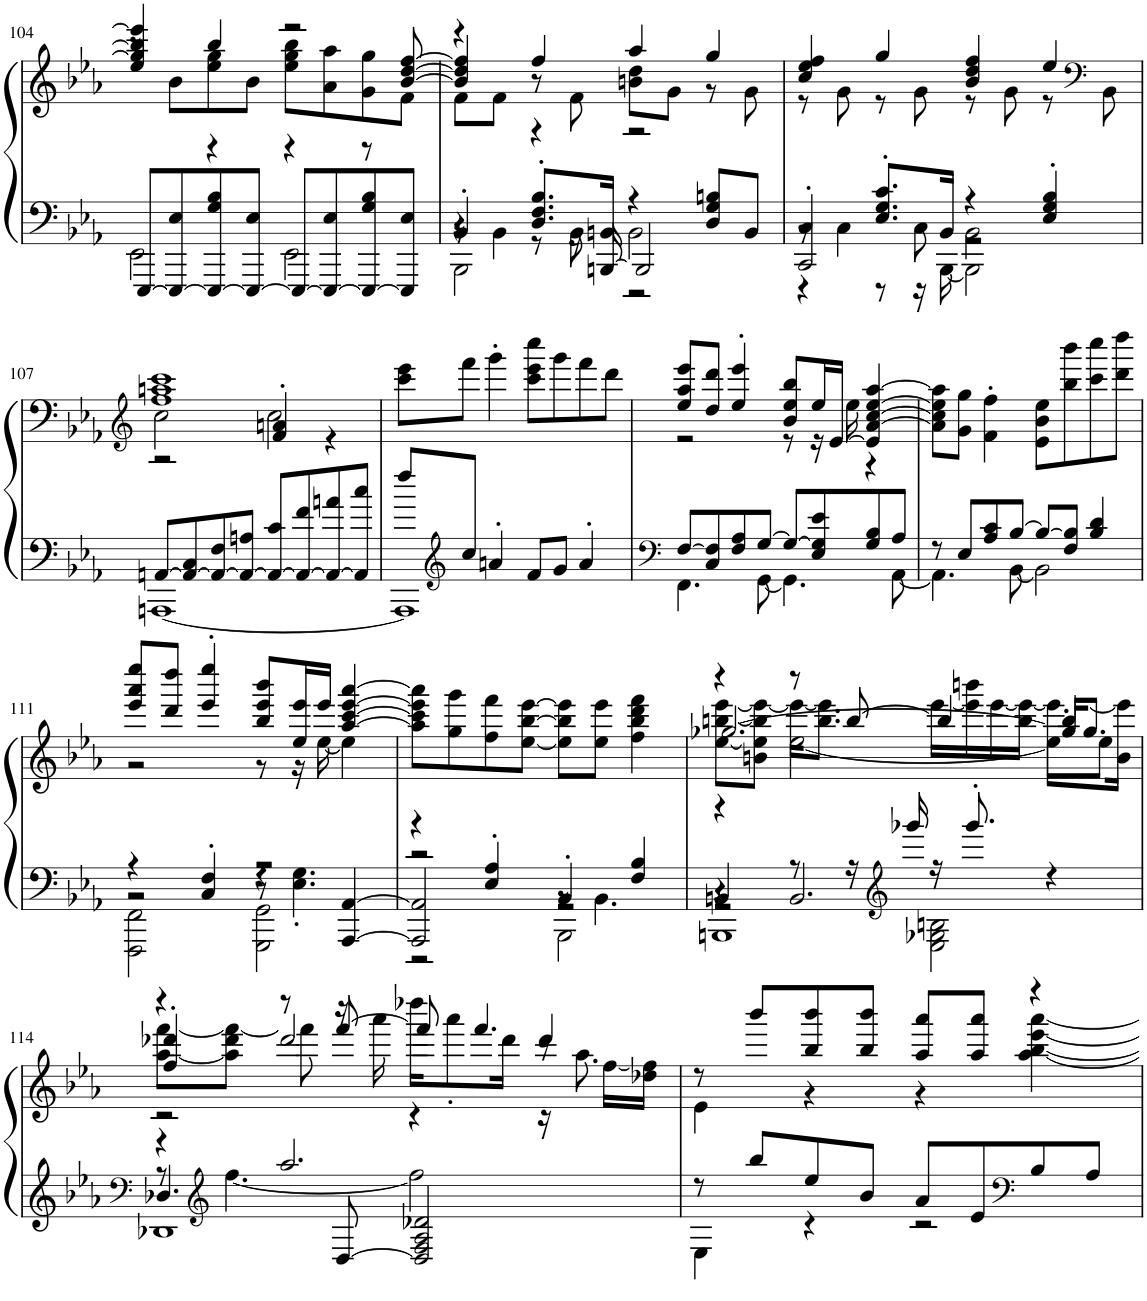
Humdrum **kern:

**kern	**kern
*part1	*part1
*staff2	*staff1
*I"Piano, Klavier	*
*I'Pno.	*
!!LO:PB:g=z
*clefF4	*clefG2
*k[b-e-a-]	*k[b-e-a-]
*M4/4	*M4/4
=104	=104
*^	*^
*	*	*	*^
[8EEE-/L	2EE-\	4gg/] 4bb-/] 4eee-/]	8r	4ee-/
8EEE-/_ 8E-/	.	.	8b-\L	.
8EEE-/_ 8G/ 8B-/	.	4bb-/	8ee-\ 8gg\	4r
8EEE-/_ 8E-/J	.	.	8b-\J	.
8EEE-/L_	2EE-\	2r	8ee-\ 8gg\ 8bb-\L	4r
8EEE-/_ 8E-/	.	.	8a-\ 8aa-\	.
8EEE-/_ 8G/ 8B-/	.	.	8g\ 8gg\	8r
8EEE-/] 8E-/J	.	.	8f\J	[8b-/ [8dd/ [8ff/
=105	=105	=105	=105	=105
*^	*^	*	*	*
4BB-'/	8r	4r	2BBB-\	4r	8f\L	4b-/] 4dd/] 4ff/]
.	4BB-\	.	.	.	8f\J	.
8.D/' 8.F/' 8.B-/'L	.	8r	.	4ff/	8r	4r
.	8BB-\	16r	.	.	8f\	.
16BBn/Jk	.	[16BBBn/	.	.	.	.
4r	2BB\	2BBB/]	2r	4aa-/	8bn\ 8dd\L	2r
.	.	.	.	.	8g\J	.
8D/ 8G/ 8Bn/L	.	.	.	4gg/	8r	.
8BB/J	.	.	.	.	8g\	.
*	*	*	*	*	*v	*v
=106	=106	=106	=106	=106	=106
4C'/	8r	2CC/	4r	4cc/ 4ee-/ 4ff/	8r
.	4C\	.	.	.	8g\
8.E-/' 8.G/' 8.c/'L	.	.	8r	4gg/	8r
.	8C\	.	16r	.	8g\
16BB-/Jk	.	.	[16BBB-\	.	.
4r	2BB-\	2r	2BBB-\]	4b-/ 4dd/ 4ff/	8r
.	.	.	.	.	8g\
4E-/' 4G/' 4B-/'	.	.	.	4ee-/	8r
*	*	*	*	*clefF4	*
.	.	.	.	.	8BB-\
*v	*v	*v	*v	*	*
*	*v	*v
!!LO:LB:g=z
=107	=107
*	*clefG2
*^	*^
*	*	*	*^
[8AAn/L	[1AAAn	1ff 1aan 1ccc	2cc\	2r
8AA/_ 8C/	.	.	.	.
8AA/_ 8F/	.	.	.	.
8AA/_ 8An/J	.	.	.	.
8AA/_ 8c/L	.	.	2cc\	4f/' 4an/'
8AA/_ 8f/	.	.	.	.
8AA/_ 8an/	.	.	.	4r
8AA/] 8cc/J	.	.	.	.
*	*	*v	*v	*v
=108	=108	=108
8ff/L	1AAA]	8ccc\ 8eee-\L
*clefG2	*	*
8cc/J	.	8fff\J
4an'/	.	4ggg'\
8f/L	.	8ccc\ 8eee-\ 8cccc\L
8g/J	.	8ggg\
4a'/	.	8fff\
.	.	8ddd\J
=109	=109	=109
*clefF4	*	*
*	*	*^
[8F/L	4.FF\	8ee-/ 8aa-/ 8eee-/L	2r
8C/ 8F/]	.	8dd/ 8ddd/J	.
8F/ 8A-/	.	4ee-/' 4eee-/'	.
[8G/J	[8GG\	.	.
8G/L_	4.GG\]	8b-/ 8ee-/ 8bb-/L	8r
8E-/ 8G/] 8e-/	.	16ee-/L	16r
.	.	[16e-/JJ	16ee-\
8G/ 8B-/	.	4e-/] [4a-/ [4cc/ [4ee-/ [4aa-/	4r
8A-/J	[8AA-\	.	.
*	*	*v	*v
=110	=110	=110
8r	4.AA-\]	8a-\] 8cc\] 8ee-\] 8aa-\]L
8E-/L	.	8g\ 8gg\J
8A-/ 8c/	.	4f\' 4ff\'
[8B-/J	[8BB-\	.
8B-/L_	2BB-\]	8e-\ 8b-\ 8ee-\L
8F/ 8B-/]J	.	8bb-\ 8bbb-\
4B-/ 4d/	.	8ccc\ 8cccc\
.	.	8ddd\ 8dddd\J
!!LO:LB:g=z
=111	=111	=111
*^	*^	*^
4r	2r	2r	2FFF\ 2FF\	8eee-/ 8aaa-/ 8eeee-/L	2r
.	.	.	.	8ddd/ 8dddd/J	.
4C/' 4F/'	.	.	.	4eee-/' 4eeee-/'	.
2r	8r	4r	2GGG\ 2GG\	8bb-/ 8eee-/ 8bbb-/L	8r
.	4.E-\' 4.G\'	.	.	16ee-/ 16eee-/L	16r
.	.	.	.	16eee-/JJ	[16ee-\
.	.	[4AAA-/ [4AA-/	.	[4aa-/ [4ccc/ [4eee-/ [4aaa-/	4ee-\]
*	*	*	*	*v	*v
=112	=112	=112	=112	=112
4r	2r	2AAA-/] 2AA-/]	2r	8aa-\] 8ccc\] 8eee-\] 8aaa-\]L
.	.	.	.	8gg\ 8ggg\
4E-/' 4A-/'	.	.	.	8ff\ 8fff\
.	.	.	.	[8ee-\ [8bb-\ [8eee-\J
4BB-'/	8r	2r	2BBB-\	8ee-\] 8bb-\] 8eee-\]L
.	4.BB-\	.	.	8ee-\ 8eee-\J
4F/ 4B-/	.	.	.	4ff\ 4bb-\ 4ddd\ 4fff\
=113	=113	=113	=113	=113
*	*	*	*	*^
*	*	*	*	*	*^
*	*	*	*	*	*	*^
4BBn/	2r	4r	1BBBn	4r	[8ee-\ [8bbn\ [8eee-\L	[2.gg-X/	4r
.	.	.	.	.	8bn\ 8ee-\] 8bb\] 8eee-\_J	.	.
8r	.	2.BB/	.	8r	16eee-\KL_	.	[2ee-\
.	.	.	.	.	8.bb\ 8.eee-\]J	.	.
16r	.	.	.	[8bb/	.	.	.
*clefG2	*	*	*	*	*	*	*
16ggg-X/	.	.	.	.	.	.	.
16r	2E-\ 2G-X\ 2Bn\	.	.	4bb/]	[16eee-\LL	.	.
8.ggg-'/	.	.	.	.	16eee-\] 16bbbn\	.	.
.	.	.	.	.	[16eee-\	.	.
.	.	.	.	.	16bb\ 16eee-\_JJ	.	.
4r	.	.	.	4bb/	8.eee-\L_	16gg-/KL]	8ee-\L]
.	.	.	.	.	.	8.gg-/J	.
.	.	.	.	.	.	.	8ee-\J
.	.	.	.	.	16b\ 16eee-\]Jk	.	.
!!LO:LB:g=z	!!	!!	!!
=114	=114	=114	=114	=114	=114	=114	=114
*clefF4	*	*	*	*	*	*	*
4r	8r	4.D-X/	1DD-X	4r	[8aa-\ [8fff\L	4ff/' 4ddd-X/'	2r
*clefG2	*	*	*	*	*	*	*
.	[4.ff\	.	.	.	8aa-\] 8ddd-\ 8fff\_J	.	.
2.aa-/	.	.	.	8r	8fff\]	2ddd-/	.
.	.	[8D-/	.	[8fff/	16r	.	.
.	.	.	.	.	16aaa-\	.	.
.	2ff\]	2D-/] 2F/ 2A-/ 2d-X/	.	8fff/]	16dddd-X\KL	.	4r
.	.	.	.	.	8aaa-'\	.	.
.	.	.	.	4.fff/	.	.	.
.	.	.	.	.	16ddd-\Jk	.	.
.	.	.	.	.	8r	4ddd-/	16r
.	.	.	.	.	.	.	8.aa-\
.	.	.	.	.	[16ff\LL	.	.
.	.	.	.	.	16dd-X\ 16ff\]JJ	.	.
*	*v	*v	*v	*	*	*	*
*	*	*	*v	*v	*v
=115	=115	=115	=115
8r	4E-\	8r	4e-\
8bb-/L	.	8bbb-/L	.
8ee-/	4r	8bb-/ 8bbb-/	4r
8b-/J	.	8bb-/ 8bbb-/J	.
8a-/L	2r	8aa-/ 8aaa-/L	4r
8e-/	.	8aa-/ 8aaa-/J	.
*clefF4	*	*	*
8B-/	.	4r	[4aa-\ [4bb-\ [4eee-\ [4aaa-\
8A-/J	.	.	.
*v	*v	*	*
*	*v	*v
=	=
*-	*-
